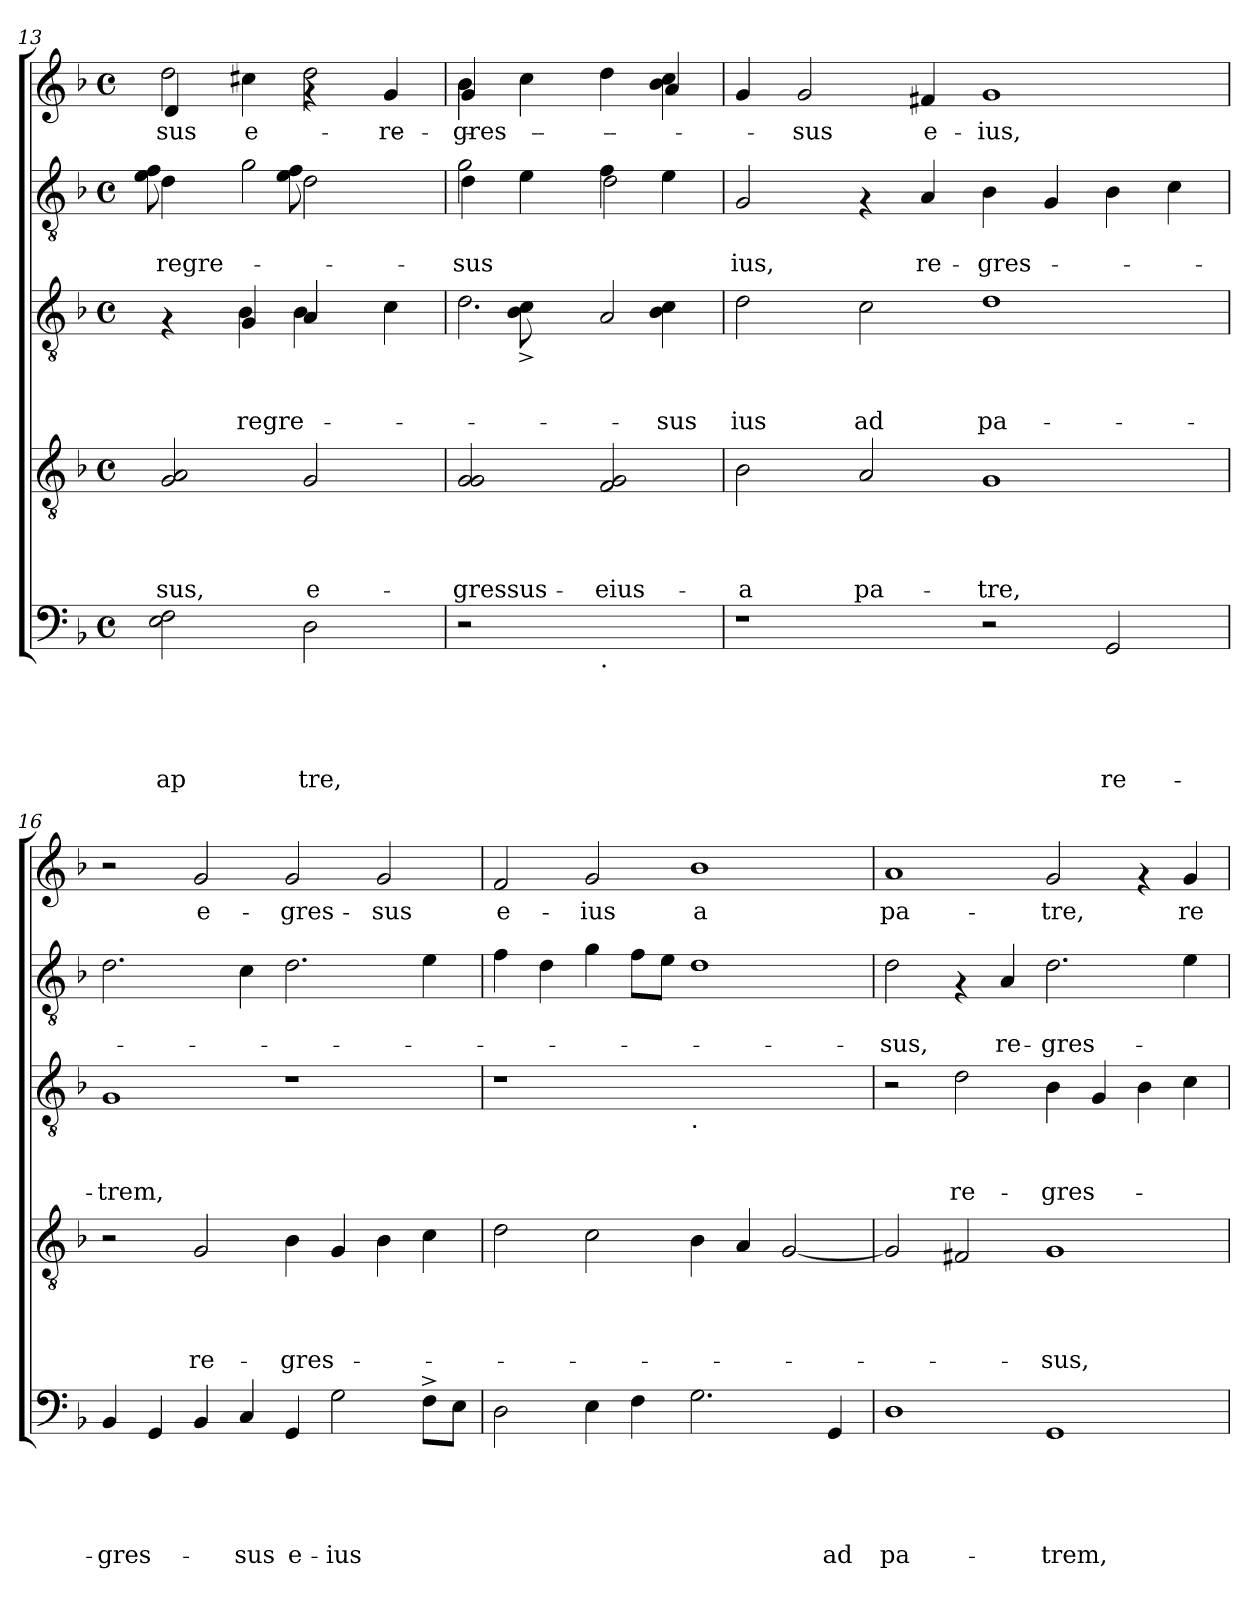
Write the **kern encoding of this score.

**kern	**text	**text	**text	**text	**text	**kern	**text	**text	**text	**text	**kern	**text	**text	**text	**kern	**text	**text	**kern	**text
*part5	*part5	*part5	*part5	*part5	*part5	*part4	*part4	*part4	*part4	*part4	*part3	*part3	*part3	*part3	*part2	*part2	*part2	*part1	*part1
*staff5	*staff5	*staff5	*staff5	*staff5	*staff5	*staff4	*staff4	*staff4	*staff4	*staff4	*staff3	*staff3	*staff3	*staff3	*staff2	*staff2	*staff2	*staff1	*staff1
!!LO:PB:g=z
*clefF4	*	*	*	*	*	*clefGv2	*	*	*	*	*clefGv2	*	*	*	*clefGv2	*	*	*clefG2	*
*k[b-]	*	*	*	*	*	*k[b-]	*	*	*	*	*k[b-]	*	*	*	*k[b-]	*	*	*k[b-]	*
*F:	*	*	*	*	*	*F:	*	*	*	*	*F:	*	*	*	*F:	*	*	*F:	*
*M4/4	*	*	*	*	*	*M4/4	*	*	*	*	*M4/4	*	*	*	*M4/4	*	*	*M4/4	*
*met(c)	*	*	*	*	*	*met(c)	*	*	*	*	*met(c)	*	*	*	*met(c)	*	*	*met(c)	*
=13	=13	=13	=13	=13	=13	=13	=13	=13	=13	=13	=13	=13	=13	=13	=13	=13	=13	=13	=13
!	!	!	!	!	!LO:LY:b	!	!	!	!	!LO:LY:b	!	!	!	!	!	!	!LO:LY:b	!	!LO:LY:b
*	*	*	*	*	*	*	*	*	*	*	*^	*	*	*	*^	*	*	*^	*
*	*	*	*	*	*	*	*	*	*	*	*	*	*	*	*	*	*^	*	*	*	*	*
*	*	*	*	*	*	*	*	*	*	*	*	*	*	*	*	*	*	*^	*	*	*	*	*
2E\ 2F\	.	.	.	.	ap	2G/ 2A/	.	.	.	-sus,	4rF	4ryy	.	.	.	4d\	8e\ 8f\	2ryy	2ryy	.	regre-	2dd\	4d/	-sus
.	.	.	.	.	.	.	.	.	.	.	.	.	.	.	.	.	8ryy	.	.	.	.	.	.	.
!	!	!	!	!	!	!	!	!	!	!	!	!	!	!	!LO:LY:b	!	!	!	!	!	!	!	!	!LO:LY:b
.	.	.	.	.	.	.	.	.	.	.	4G/	4B-\	.	.	regre-	2.ryy	2g\	.	.	.	.	.	4cc#X\	e-
!	!	!	!	!	!LO:LY:b	!	!	!	!	!LO:LY:b	!	!	!	!	!	!	!	!	!	!	!	!	!	!
2D\	.	.	.	.	tre,	2G/	.	.	.	e-	4A/	4B-\	.	.	.	.	.	2d\	8e\ 8f\	.	.	4rf	2dd\	.
.	.	.	.	.	.	.	.	.	.	.	.	.	.	.	.	.	.	.	4.ryy	.	.	.	.	.
!	!	!	!	!	!	!	!	!	!	!	!	!	!	!	!	!	!	!	!	!	!	!	!	!LO:LY:b
.	.	.	.	.	.	.	.	.	.	.	4c\	4ryy	.	.	.	.	4ryy	.	.	.	.	4g/	.	-re-
*	*	*	*	*	*	*	*	*	*	*	*	*	*	*	*	*	*v	*v	*v	*	*	*	*	*
*	*	*	*	*	*	*	*	*	*	*	*	*	*	*	*	*	*	*	*	*v	*v	*
=14	=14	=14	=14	=14	=14	=14	=14	=14	=14	=14	=14	=14	=14	=14	=14	=14	=14	=14	=14	=14	=14
!	!	!	!	!	!	!	!	!	!	!LO:LY:b	!	!	!	!	!	!	!	!	!LO:LY:b	!	!LO:LY:b
*	*	*	*	*	*	*	*	*	*	*	*	*	*	*	*	*	*	*	*	*^	*
*	*	*	*	*	*	*	*	*	*	*	*	*	*	*	*	*	*	*	*	*	*^	*
2r	.	.	.	.	.	2G/ 2G/	.	.	.	-gressus-	2.d\	4ryy	.	.	.	2g\	4d\	.	-sus	4b-\	4g/	4b-\	-gres-
.	.	.	.	.	.	.	.	.	.	.	.	8B-\^< 8c\^<	.	.	.	.	4e\	.	.	4cc\	2ryy	2.ryy	.
.	.	.	.	.	.	.	.	.	.	.	.	8ryy	.	.	.	.	.	.	.	.	.	.	.
!LO:TX:b:t=.	!	!	!	!	!	!	!	!	!	!	!	!	!	!	!	!	!	!	!	!	!	!	!
!	!	!	!	!	!	!	!	!	!	!LO:LY:b	!	!	!	!	!	!	!	!	!	!	!	!	!
2ryy	.	.	.	.	.	2F/ 2G/	.	.	.	-eius-	.	2A/	.	.	.	4f\	2d\	.	.	4dd\	.	.	.
!	!	!	!	!	!	!	!	!	!	!	!	!	!	!	!LO:LY:b	!	!	!	!	!	!	!	!
.	.	.	.	.	.	.	.	.	.	.	4B-\ 4c\	.	.	.	-sus	4e\	.	.	.	4b-\ 4cc\	4a/	.	.
*	*	*	*	*	*	*	*	*	*	*	*v	*v	*	*	*	*	*	*	*	*	*v	*v	*
*	*	*	*	*	*	*	*	*	*	*	*	*	*	*	*v	*v	*	*	*	*	*
=15	=15	=15	=15	=15	=15	=15	=15	=15	=15	=15	=15	=15	=15	=15	=15	=15	=15	=15	=15	=15
!	!	!	!	!	!	!	!	!	!	!LO:LY:b	!	!	!	!LO:LY:b	!	!	!LO:LY:b	!	!	!
*	*	*	*	*	*	*	*	*	*	*	*	*	*	*	*	*	*	*v	*v	*
1r	.	.	.	.	.	2B-\	.	.	.	-a	2d\	.	.	ius	2G/	.	ius,	4g/	.
!	!	!	!	!	!	!	!	!	!	!	!	!	!	!	!	!	!	!	!LO:LY:b
.	.	.	.	.	.	.	.	.	.	.	.	.	.	.	.	.	.	2g/	-sus
!	!	!	!	!	!	!	!	!	!	!LO:LY:b	!	!	!	!LO:LY:b	!	!	!	!	!
.	.	.	.	.	.	2A/	.	.	.	pa-	2c\	.	.	ad	4rF	.	.	.	.
!	!	!	!	!	!	!	!	!	!	!	!	!	!	!	!	!	!LO:LY:b	!	!LO:LY:b
.	.	.	.	.	.	.	.	.	.	.	.	.	.	.	4A/	.	re-	4f#X/	e-
!	!	!	!	!	!	!	!	!	!	!LO:LY:b	!	!	!	!LO:LY:b	!	!	!LO:LY:b	!	!LO:LY:b
2r	.	.	.	.	.	1G	.	.	.	-tre,	1d	.	.	pa-	4B-\	.	-gres-	1g	-ius,
.	.	.	.	.	.	.	.	.	.	.	.	.	.	.	4G/	.	.	.	.
!	!	!	!	!	!LO:LY:b	!	!	!	!	!	!	!	!	!	!	!	!	!	!
2GG/	.	.	.	.	re-	.	.	.	.	.	.	.	.	.	4B-\	.	.	.	.
.	.	.	.	.	.	.	.	.	.	.	.	.	.	.	4c\	.	.	.	.
=16	=16	=16	=16	=16	=16	=16	=16	=16	=16	=16	=16	=16	=16	=16	=16	=16	=16	=16	=16
!	!	!	!	!	!LO:LY:b	!	!	!	!	!	!	!	!	!LO:LY:b	!	!	!	!	!
4BB-/	.	.	.	.	-gres-	2r	.	.	.	.	1G	.	.	-trem,	2.d\	.	.	2r	.
4GG/	.	.	.	.	.	.	.	.	.	.	.	.	.	.	.	.	.	.	.
!	!	!	!	!	!	!	!	!	!	!LO:LY:b	!	!	!	!	!	!	!	!	!LO:LY:b
4BB-/	.	.	.	.	.	2G/	.	.	.	re-	.	.	.	.	.	.	.	2g/	e-
!	!	!	!	!	!LO:LY:b	!	!	!	!	!	!	!	!	!	!	!	!	!	!
4C/	.	.	.	.	-sus	.	.	.	.	.	.	.	.	.	4c\	.	.	.	.
!	!	!	!	!	!LO:LY:b	!	!	!	!	!LO:LY:b	!	!	!	!	!	!	!	!	!LO:LY:b
4GG/	.	.	.	.	e-	4B-\	.	.	.	-gres-	1r	.	.	.	2.d\	.	.	2g/	-gres-
!	!	!	!	!	!LO:LY:b	!	!	!	!	!	!	!	!	!	!	!	!	!	!
2G\	.	.	.	.	-ius	4G/	.	.	.	.	.	.	.	.	.	.	.	.	.
!	!	!	!	!	!	!	!	!	!	!	!	!	!	!	!	!	!	!	!LO:LY:b
.	.	.	.	.	.	4B-\	.	.	.	.	.	.	.	.	.	.	.	2g/	-sus
8F^>\L	.	.	.	.	.	4c\	.	.	.	.	.	.	.	.	4e\	.	.	.	.
8E\J	.	.	.	.	.	.	.	.	.	.	.	.	.	.	.	.	.	.	.
!!LO:PB:g=z
=17	=17	=17	=17	=17	=17	=17	=17	=17	=17	=17	=17	=17	=17	=17	=17	=17	=17	=17	=17
!	!	!	!	!	!	!	!	!	!	!	!	!	!	!	!	!	!	!	!LO:LY:b
2D\	.	.	.	.	.	2d\	.	.	.	.	1r	.	.	.	4f\	.	.	2f/	e-
.	.	.	.	.	.	.	.	.	.	.	.	.	.	.	4d\	.	.	.	.
!	!	!	!	!	!	!	!	!	!	!	!	!	!	!	!	!	!	!	!LO:LY:b
4E\	.	.	.	.	.	2c\	.	.	.	.	.	.	.	.	4g\	.	.	2g/	-ius
4F\	.	.	.	.	.	.	.	.	.	.	.	.	.	.	8f\L	.	.	.	.
.	.	.	.	.	.	.	.	.	.	.	.	.	.	.	8e\J	.	.	.	.
!	!	!	!	!	!	!	!	!	!	!	!LO:TX:b:t=.	!	!	!	!	!	!	!	!
!	!	!	!	!	!	!	!	!	!	!	!	!	!	!	!	!	!	!	!LO:LY:b
2.G\	.	.	.	.	.	4B-\	.	.	.	.	1ryy	.	.	.	1d	.	.	1b-	a
.	.	.	.	.	.	4A/	.	.	.	.	.	.	.	.	.	.	.	.	.
.	.	.	.	.	.	[<2G/	.	.	.	.	.	.	.	.	.	.	.	.	.
!	!	!	!	!	!LO:LY:b	!	!	!	!	!	!	!	!	!	!	!	!	!	!
4GG/	.	.	.	.	ad	.	.	.	.	.	.	.	.	.	.	.	.	.	.
=18	=18	=18	=18	=18	=18	=18	=18	=18	=18	=18	=18	=18	=18	=18	=18	=18	=18	=18	=18
!	!	!	!	!	!LO:LY:b	!	!	!	!	!	!	!	!	!	!	!	!LO:LY:b	!	!LO:LY:b
1D	.	.	.	.	pa-	2G/]	.	.	.	.	2r	.	.	.	2d\	.	-sus,	1a	pa-
!	!	!	!	!	!	!	!	!	!	!	!	!	!	!LO:LY:b	!	!	!	!	!
.	.	.	.	.	.	2F#X/	.	.	.	.	2d\	.	.	re-	4rF	.	.	.	.
!	!	!	!	!	!	!	!	!	!	!	!	!	!	!	!	!	!LO:LY:b	!	!
.	.	.	.	.	.	.	.	.	.	.	.	.	.	.	4A/	.	re-	.	.
!	!	!	!	!	!LO:LY:b	!	!	!	!	!LO:LY:b	!	!	!	!LO:LY:b	!	!	!LO:LY:b	!	!LO:LY:b
1GG	.	.	.	.	-trem,	1G	.	.	.	-sus,	4B-\	.	.	-gres-	2.d\	.	-gres-	2g/	-tre,
.	.	.	.	.	.	.	.	.	.	.	4G/	.	.	.	.	.	.	.	.
.	.	.	.	.	.	.	.	.	.	.	4B-\	.	.	.	.	.	.	4rf	.
!	!	!	!	!	!	!	!	!	!	!	!	!	!	!	!	!	!	!	!LO:LY:b
.	.	.	.	.	.	.	.	.	.	.	4c\	.	.	.	4e\	.	.	4g/	re-
=	=	=	=	=	=	=	=	=	=	=	=	=	=	=	=	=	=	=	=
*-	*-	*-	*-	*-	*-	*-	*-	*-	*-	*-	*-	*-	*-	*-	*-	*-	*-	*-	*-
